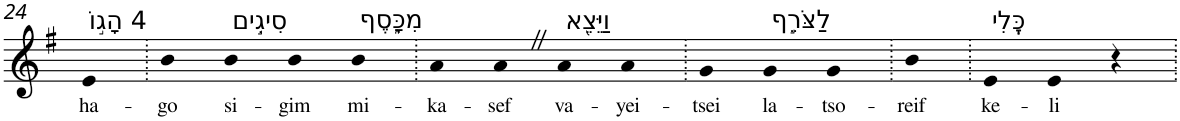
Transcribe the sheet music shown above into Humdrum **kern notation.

**kern	**text
*part1	*part1
*staff1	*staff1
*I"Piano	*
*I'Pno	*
!!LO:PB:g=z
*clefG2	*
*k[f#]	*
*G:	*
=24	=24
!LO:TX:a:t=4 הָג֣וֹ	!
!	!LO:LY:b
4e	ha-
=25.	=25.
!	!LO:LY:b
4b	-go
!LO:TX:a:t=סִיגִ֣ים	!
!	!LO:LY:b
4b	si-
!	!LO:LY:b
4b	-gim
!LO:TX:a:t=מִכָּ֑סֶף	!
!	!LO:LY:b
4b	mi-
=26.	=26.
!	!LO:LY:b
4a	-ka-
!	!LO:LY:b
4aZ	-sef
!LO:TX:a:t=וַיֵּצֵ֖א	!
!	!LO:LY:b
4a	va-
!	!LO:LY:b
4a	-yei-
=27.	=27.
!	!LO:LY:b
4g	-tsei
!LO:TX:a:t=לַצֹּרֵ֣ף	!
!	!LO:LY:b
4g	la-
!	!LO:LY:b
4g	-tso-
=28.	=28.
!	!LO:LY:b
4b	-reif
=29.	=29.
!LO:TX:a:t=כֶּֽלִי	!
!	!LO:LY:b
4e	ke-
!	!LO:LY:b
4e	-li
4r	.
=.	=.
*-	*-
